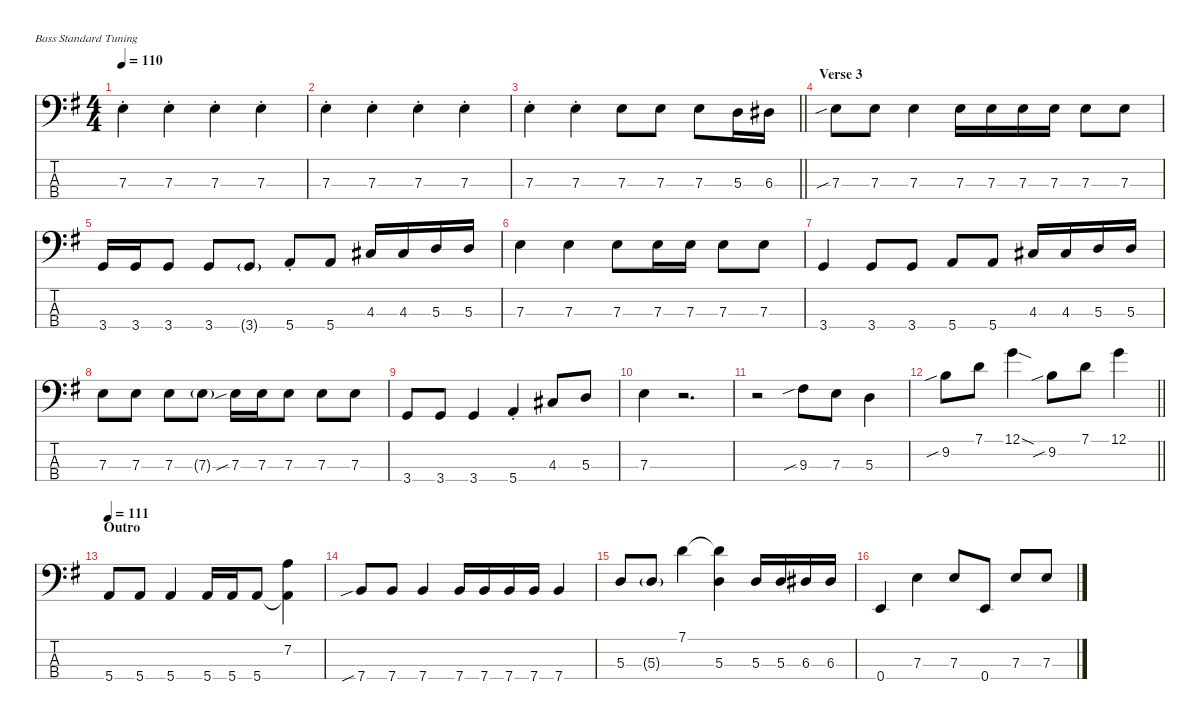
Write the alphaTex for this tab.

\defaultSystemsLayout 4
\hideDynamics
\bracketExtendMode nobrackets
\singleTrackTrackNamePolicy hidden
\multiTrackTrackNamePolicy hidden
\firstSystemTrackNameMode fullname
\firstSystemTrackNameOrientation horizontal
\otherSystemsTrackNameOrientation horizontal
\track ("Bass: Noel Redding" "el.bs.") {defaultSystemsLayout 4 instrument electricbassfinger}
\staff {score tabs}
\tuning (G2 D2 A1 E1)
\ts (4 4)
\tempo 110
\clef f4
\ks g
7.3{st acc forcenatural}.4{dy mf beam Down} 7.3{st acc forcenatural}.4{beam Down} 7.3{st acc forcenatural}.4{beam Down} 7.3{st acc forcenatural}.4{beam Down} |
7.3{st acc forcenatural}.4{beam Down} 7.3{st acc forcenatural}.4{beam Down} 7.3{st acc forcenatural}.4{beam Down} 7.3{st acc forcenatural}.4{beam Down} |
\barLineRight lightlight
7.3{st acc forcenatural}.4{beam Down} 7.3{st acc forcenatural}.4{beam Down} 7.3{acc forcenatural}.8{beam Down} 7.3{acc forcenatural}.8{beam Down} 7.3{acc forcenatural}.8{beam Down} 5.3{acc forcenatural}.16{beam Down} 6.3{acc #}.16{beam Down} |
\section ("" "Verse 3")
7.3{sib acc forcenatural}.8{beam Down} 7.3{acc forcenatural}.8{beam Down} 7.3{acc forcenatural}.4{beam Down} 7.3{acc forcenatural}.16{beam Down} 7.3{acc forcenatural}.16{beam Down} 7.3{acc forcenatural}.16{beam Down} 7.3{acc forcenatural}.16{beam Down} 7.3{acc forcenatural}.8{beam Down} 7.3{acc forcenatural}.8{beam Down} |
3.4{acc forcenatural}.16{beam Up} 3.4{acc forcenatural}.16{beam Up} 3.4{acc forcenatural}.8{beam Up} 3.4{acc forcenatural}.8{beam Up} 3.4{g acc forcenatural}.8{dy mp beam Up} 5.4{st acc forcenatural}.8{dy mf beam Up} 5.4{acc forcenatural}.8{beam Up} 4.3{acc #}.16{beam Up} 4.3{acc #}.16{beam Up} 5.3{acc forcenatural}.16{beam Up} 5.3{acc forcenatural}.16{beam Up} |
7.3{acc forcenatural}.4{beam Down} 7.3{acc forcenatural}.4{beam Down} 7.3{acc forcenatural}.8{beam Down} 7.3{acc forcenatural}.16{beam Down} 7.3{acc forcenatural}.16{beam Down} 7.3{acc forcenatural}.8{beam Down} 7.3{acc forcenatural}.8{beam Down} |
3.4{acc forcenatural}.4{beam Up} 3.4{acc forcenatural}.8{beam Up} 3.4{acc forcenatural}.8{beam Up} 5.4{acc forcenatural}.8{beam Up} 5.4{acc forcenatural}.8{beam Up} 4.3{acc #}.16{beam Up} 4.3{acc #}.16{beam Up} 5.3{acc forcenatural}.16{beam Up} 5.3{acc forcenatural}.16{beam Up} |
7.3{acc forcenatural}.8{beam Down} 7.3{acc forcenatural}.8{beam Down} 7.3{acc forcenatural}.8{beam Down} 7.3{g acc forcenatural}.8{dy mp beam Down} 7.3{sib acc forcenatural}.16{dy mf beam Down} 7.3{acc forcenatural}.16{beam Down} 7.3{acc forcenatural}.8{beam Down} 7.3{acc forcenatural}.8{beam Down} 7.3{acc forcenatural}.8{beam Down} |
3.4{acc forcenatural}.8{beam Up} 3.4{acc forcenatural}.8{beam Up} 3.4{acc forcenatural}.4{beam Up} 5.4{st acc forcenatural}.4{beam Up} 4.3{acc #}.8{beam Up} 5.3{acc forcenatural}.8{beam Up} |
7.3{acc forcenatural}.4{beam Down} r.2{d beam Down} |
r.2{beam Down} 9.3{sib acc #}.8{beam Down} 7.3{acc forcenatural}.8{beam Down} 5.3{acc forcenatural}.4{beam Down} |
\barLineRight lightlight
9.2{sib acc forcenatural}.8{beam Down} 7.1{acc forcenatural}.8{beam Down} 12.1{sod acc forcenatural}.4{beam Down} 9.2{sib acc forcenatural}.8{beam Down} 7.1{acc forcenatural}.8{beam Down} 12.1{acc forcenatural}.4{beam Down} |
\section ("" "Outro")
\tempo 111
5.4{acc forcenatural}.8{beam Up} 5.4{acc forcenatural}.8{beam Up} 5.4{acc forcenatural}.4{beam Up} 5.4{acc forcenatural}.16{beam Up} 5.4{acc forcenatural}.16{beam Up} 5.4{acc forcenatural}.8{beam Up} (7.2{acc forcenatural} 5.4{t acc forcenatural}).4{beam Down} |
7.4{sib acc forcenatural}.8{beam Up} 7.4{acc forcenatural}.8{beam Up} 7.4{acc forcenatural}.4{beam Up} 7.4{acc forcenatural}.16{beam Up} 7.4{acc forcenatural}.16{beam Up} 7.4{acc forcenatural}.16{beam Up} 7.4{acc forcenatural}.16{beam Up} 7.4{acc forcenatural}.4{beam Up} |
5.3{acc forcenatural}.8{beam Up} 5.3{g acc forcenatural}.8{dy mp beam Up} 7.1{acc forcenatural}.4{dy mf beam Down} (7.1{t acc forcenatural} 5.3{acc forcenatural}).4{dy f beam Down} 5.3{acc forcenatural}.16{dy mf beam Up} 5.3{acc forcenatural}.16{beam Up} 6.3{acc #}.16{beam Up} 6.3{acc #}.16{beam Up} |
0.4{acc forcenatural}.4{beam Up} 7.3{acc forcenatural}.4{beam Down} 7.3{acc forcenatural}.8{beam Up} 0.4{acc forcenatural}.8{beam Up} 7.3{acc forcenatural}.8{beam Up} 7.3{acc forcenatural}.8{beam Up}
